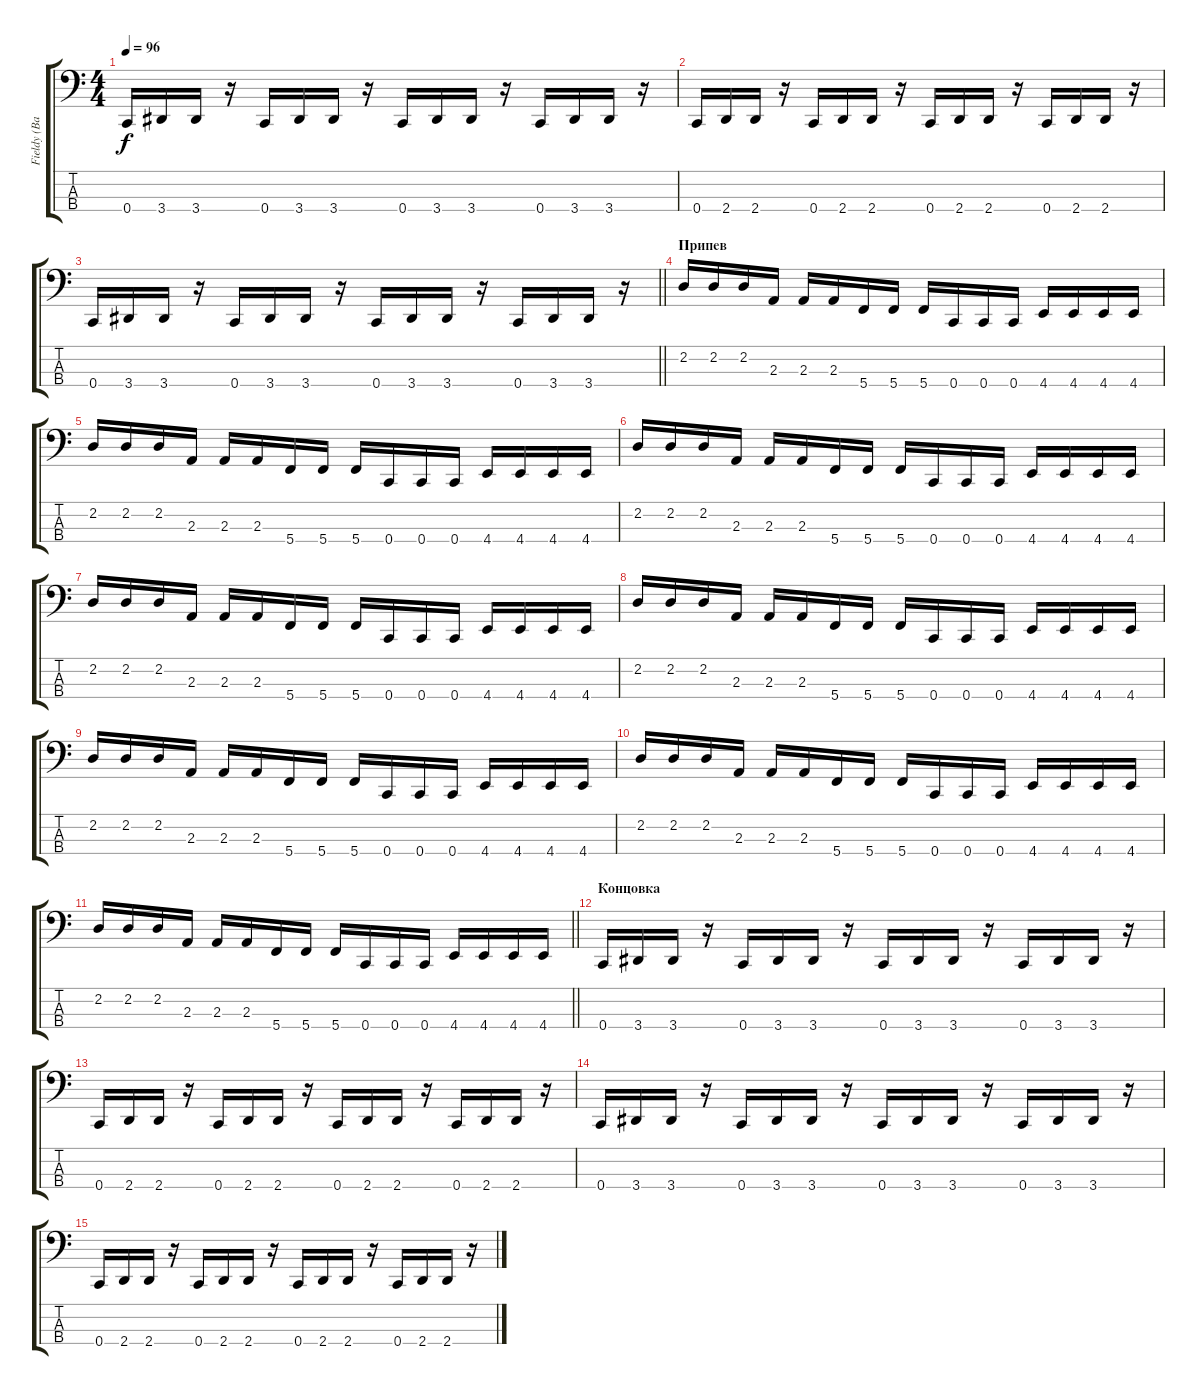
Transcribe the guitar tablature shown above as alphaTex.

\track ("Fieldy (Bass)" "Fieldy (Ba") {instrument slapbass1}
\staff {score tabs}
\tuning (F2 C2 G1 C1) {hide}
\ts (4 4)
\tempo 96
\clef f4
\ks c
0.4.16{dy f} 3.4.16 3.4.16 r.16 0.4.16 3.4.16 3.4.16 r.16 0.4.16 3.4.16 3.4.16 r.16 0.4.16 3.4.16 3.4.16 r.16 |
0.4.16 2.4.16 2.4.16 r.16 0.4.16 2.4.16 2.4.16 r.16 0.4.16 2.4.16 2.4.16 r.16 0.4.16 2.4.16 2.4.16 r.16 |
\barLineRight lightlight
0.4.16 3.4.16 3.4.16 r.16 0.4.16 3.4.16 3.4.16 r.16 0.4.16 3.4.16 3.4.16 r.16 0.4.16 3.4.16 3.4.16 r.16 |
\section ("" "Припев")
2.2.16{instrument fretlessbass} 2.2.16 2.2.16 2.3.16 2.3.16 2.3.16 5.4.16 5.4.16 5.4.16 0.4.16 0.4.16 0.4.16 4.4.16 4.4.16 4.4.16 4.4.16 |
2.2.16 2.2.16 2.2.16 2.3.16 2.3.16 2.3.16 5.4.16 5.4.16 5.4.16 0.4.16 0.4.16 0.4.16 4.4.16 4.4.16 4.4.16 4.4.16 |
2.2.16 2.2.16 2.2.16 2.3.16 2.3.16 2.3.16 5.4.16 5.4.16 5.4.16 0.4.16 0.4.16 0.4.16 4.4.16 4.4.16 4.4.16 4.4.16 |
2.2.16 2.2.16 2.2.16 2.3.16 2.3.16 2.3.16 5.4.16 5.4.16 5.4.16 0.4.16 0.4.16 0.4.16 4.4.16 4.4.16 4.4.16 4.4.16 |
2.2.16 2.2.16 2.2.16 2.3.16 2.3.16 2.3.16 5.4.16 5.4.16 5.4.16 0.4.16 0.4.16 0.4.16 4.4.16 4.4.16 4.4.16 4.4.16 |
2.2.16 2.2.16 2.2.16 2.3.16 2.3.16 2.3.16 5.4.16 5.4.16 5.4.16 0.4.16 0.4.16 0.4.16 4.4.16 4.4.16 4.4.16 4.4.16 |
2.2.16 2.2.16 2.2.16 2.3.16 2.3.16 2.3.16 5.4.16 5.4.16 5.4.16 0.4.16 0.4.16 0.4.16 4.4.16 4.4.16 4.4.16 4.4.16 |
\barLineRight lightlight
2.2.16 2.2.16 2.2.16 2.3.16 2.3.16 2.3.16 5.4.16 5.4.16 5.4.16 0.4.16 0.4.16 0.4.16 4.4.16 4.4.16 4.4.16 4.4.16 |
\section ("" "Концовка")
0.4.16{instrument slapbass1} 3.4.16 3.4.16 r.16 0.4.16 3.4.16 3.4.16 r.16 0.4.16 3.4.16 3.4.16 r.16 0.4.16 3.4.16 3.4.16 r.16 |
0.4.16 2.4.16 2.4.16 r.16 0.4.16 2.4.16 2.4.16 r.16 0.4.16 2.4.16 2.4.16 r.16 0.4.16 2.4.16 2.4.16 r.16 |
0.4.16 3.4.16 3.4.16 r.16 0.4.16 3.4.16 3.4.16 r.16 0.4.16 3.4.16 3.4.16 r.16 0.4.16 3.4.16 3.4.16 r.16 |
0.4.16 2.4.16 2.4.16 r.16 0.4.16 2.4.16 2.4.16 r.16 0.4.16 2.4.16 2.4.16 r.16 0.4.16 2.4.16 2.4.16 r.16
